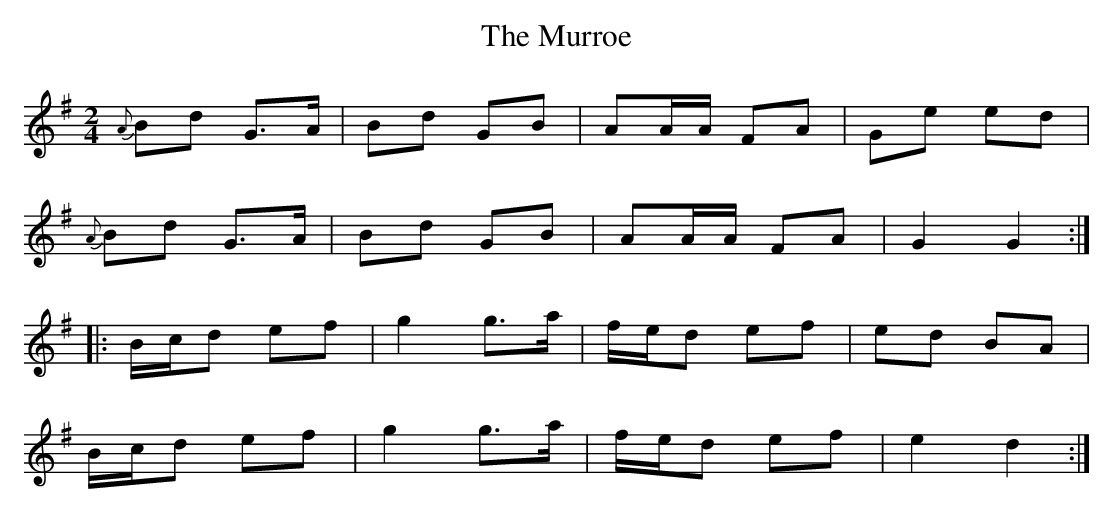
X:1
T:Murroe, The
M:2/4
L:1/8
K:G
{A}Bd G>A|Bd GB|AA/A/ FA|Ge ed|
{A}Bd G>A|Bd GB|AA/A/ FA|G2G2:|
|:B/c/d ef|g2 g>a|f/e/d ef|ed BA|
B/c/d ef|g2 g>a|f/e/d ef|e2 d2:|
